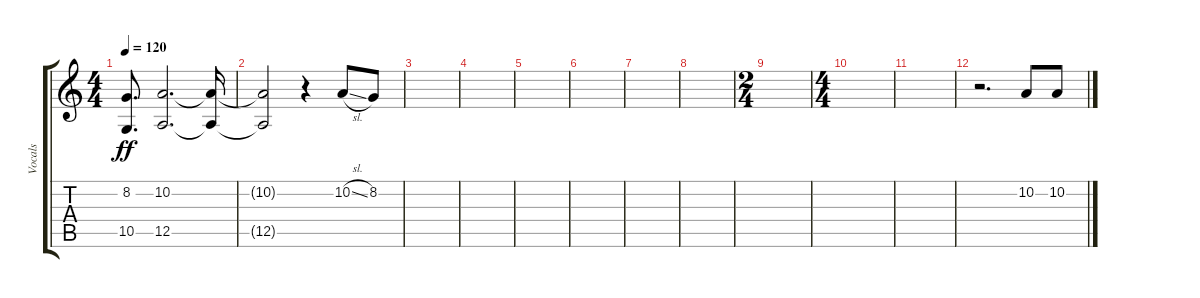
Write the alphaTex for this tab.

\track ("Vocals" "Vocals") {instrument synthvoice}
\staff {score tabs}
\tuning (E4 B3 G3 D3 A2 E2) {hide}
\ts (4 4)
\tempo 120
\clef g2
\ks c
(8.2 10.5).8{d dy ff} (10.2 12.5).2{d} (10.2{t} 12.5{t}).16 |
(10.2{t} 12.5{t}).2 r.4 10.2{sl}.8 8.2.8 |
|
|
|
|
|
|
\ts (2 4)
|
\ts (4 4)
|
|
r.2{d} 10.2.8 10.2.8
